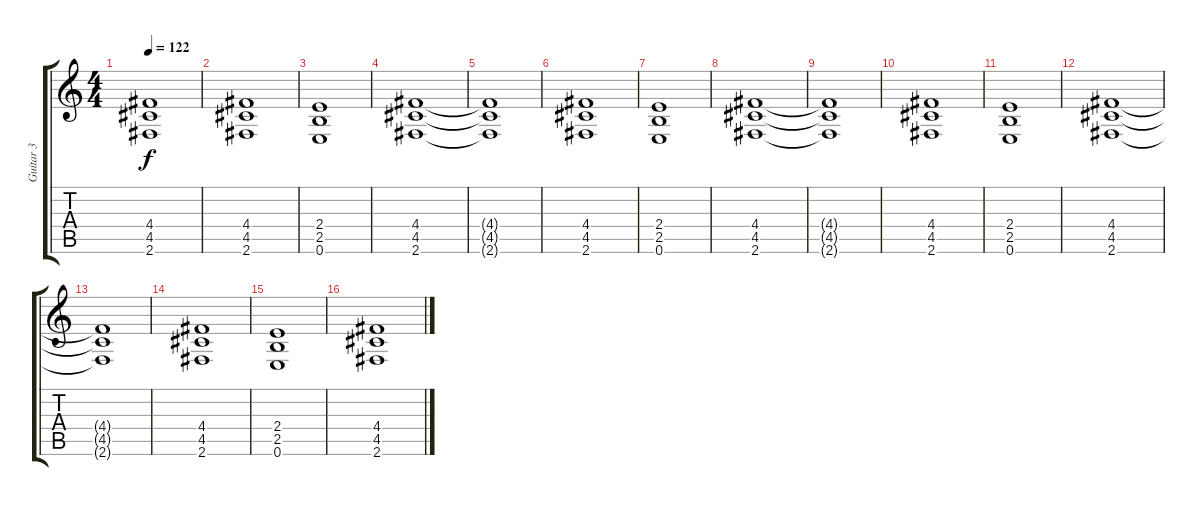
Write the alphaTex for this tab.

\track ("Guitar 3" "Guitar 3") {instrument distortionguitar}
\staff {score tabs}
\tuning (E4 B3 G3 D3 A2 E2) {hide}
\ts (4 4)
\tempo 122
\clef g2
\ks c
(4.4{t} 4.5{t} 2.6{t}).1{dy f} |
(4.4 4.5 2.6).1 |
(2.4 2.5 0.6).1 |
(4.4 4.5 2.6).1 |
(4.4{t} 4.5{t} 2.6{t}).1 |
(4.4 4.5 2.6).1 |
(2.4 2.5 0.6).1 |
(4.4 4.5 2.6).1 |
(4.4{t} 4.5{t} 2.6{t}).1 |
(4.4 4.5 2.6).1 |
(2.4 2.5 0.6).1 |
(4.4 4.5 2.6).1 |
(4.4{t} 4.5{t} 2.6{t}).1 |
(4.4 4.5 2.6).1 |
(2.4 2.5 0.6).1 |
(4.4 4.5 2.6).1
